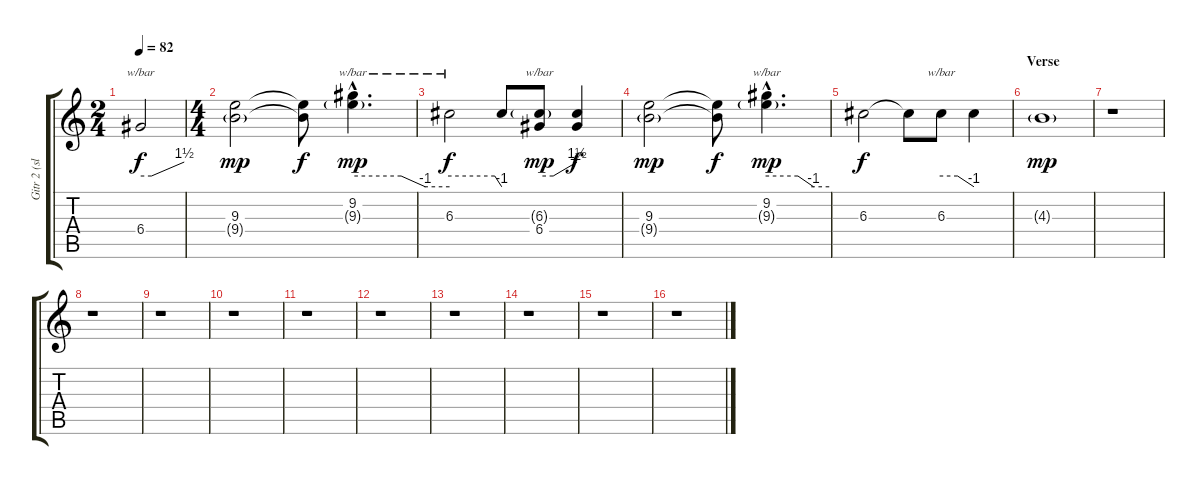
\track ("Gitr 2 (slide)" "Gitr 2 (sl") {instrument overdrivenguitar}
\staff {score tabs}
\tuning (E4 B3 G3 D3 A2 E2) {hide}
\ts (2 4)
\tempo 82
\clef g2
\ks c
6.4.2{tbe (custom default 0 0 15 0 60 6) dy f} |
\ts (4 4)
(9.3 9.4{g}).2{dy mp} (9.3{t} 9.4{t}).8{dy f} (9.2{hac} 9.3{g hac}).4{d tbe (custom default 0 0 30 0 45 -4 60 -4) dy mp} |
6.3.2{tbe (custom default 0 0 52 0 60 -4) dy f} 6.3{t}.8 (6.3{g} 6.4).8{tbe (custom default 0 0 22 0 60 6) dy mp} (6.3{t} 6.4{t}).4{dy f} |
(9.3 9.4{g}).2{dy mp} (9.3{t} 9.4{t}).8{dy f} (9.2{hac} 9.3{g hac}).4{d tbe (custom default 0 0 30 0 45 -4 60 -4) dy mp} |
6.3.2{dy f} 6.3{t}.8 6.3.8{tbe (custom default 0 0 30 0 60 -4)} 6.3{t}.4 |
\section ("" "Verse")
4.3{g}.1{dy mp} |
r.1 |
r.1 |
r.1 |
r.1 |
r.1 |
r.1 |
r.1 |
r.1 |
r.1 |
r.1
